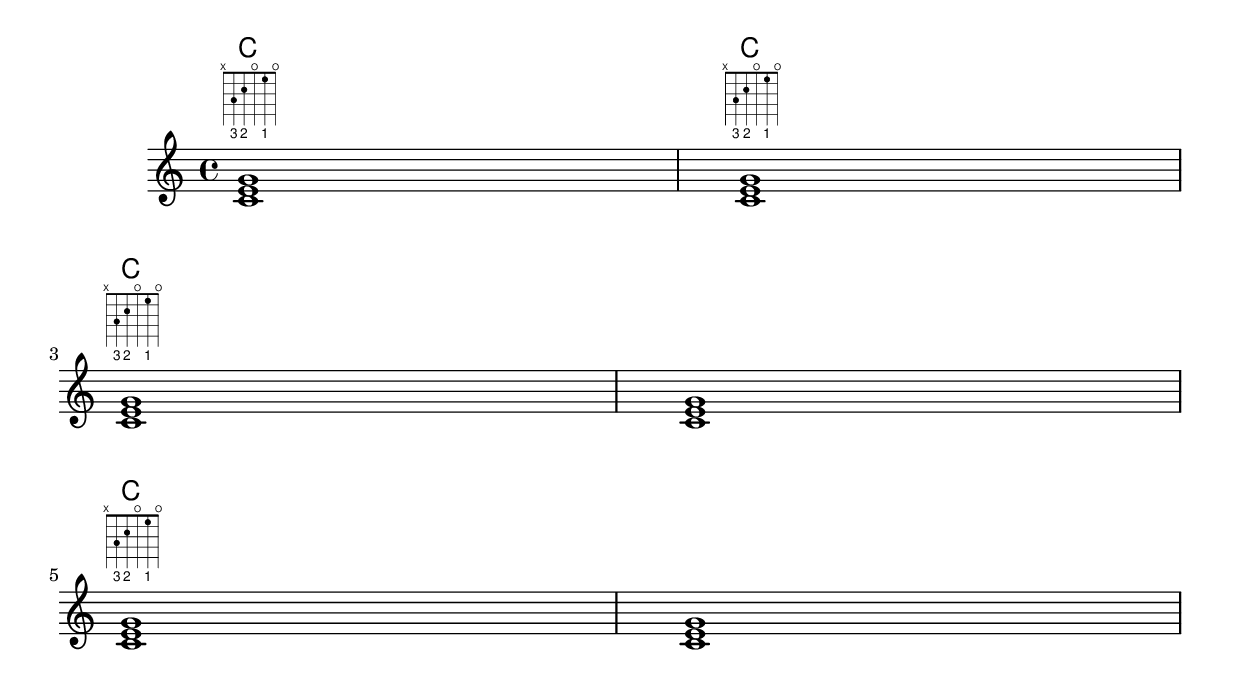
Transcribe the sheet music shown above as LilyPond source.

% DO NOT EDIT this file manually; it is automatically
% generated from Documentation/snippets/new
% Make any changes in Documentation/snippets/new/
% and then run scripts/auxiliar/makelsr.py
%
% This file is in the public domain.
%% Note: this file works from version 2.14.0
\version "2.14.0"

\header {
%% Translation of GIT committish: 6977ddc9a3b63ea810eaecb864269c7d847ccf98
  texidoces = "
Se puede hacer que los diagramas de posiciones se muestren sólo
cuando el acorde cambia o al comienzo de una nueva línea.

"

  doctitlees = "Cambios de acorde de posiciones de trastes"


%% Translation of GIT committish: 0a868be38a775ecb1ef935b079000cebbc64de40
texidocde = "
Bunddiagramme können definiert werden, sodass sie nur angezeigt werden,
wenn der Akkord sich ändert oder eine neue Zeile anfängt.

"

  doctitlede = "Akkordänderungen für Bunddiagramme"

%% Translation of GIT committish: 3b125956b08d27ef39cd48bfa3a2f1e1bb2ae8b4
  texidocfr = "
Vous pouvez opter pour n'imprimer les diagrammes de fret qu'à l'occasion
d'un changement d'accord ou de saut de ligne.

"
  doctitlefr = "Changement d'accord et diagramme de fret"


  lsrtags = "fretted-strings"
  texidoc = "FretBoards can be set to display only when the chord changes
or at the beginning of a new line."
  doctitle = "chordChanges for FretBoards"
} % begin verbatim


\include "predefined-guitar-fretboards.ly"

myChords = \chordmode {
  c1 c1 \break
  \set chordChanges = ##t
  c1 c1 \break
  c1 c1 \break
}

<<
  \new ChordNames { \myChords }
  \new FretBoards { \myChords }
  \new Staff { \myChords }
>>
